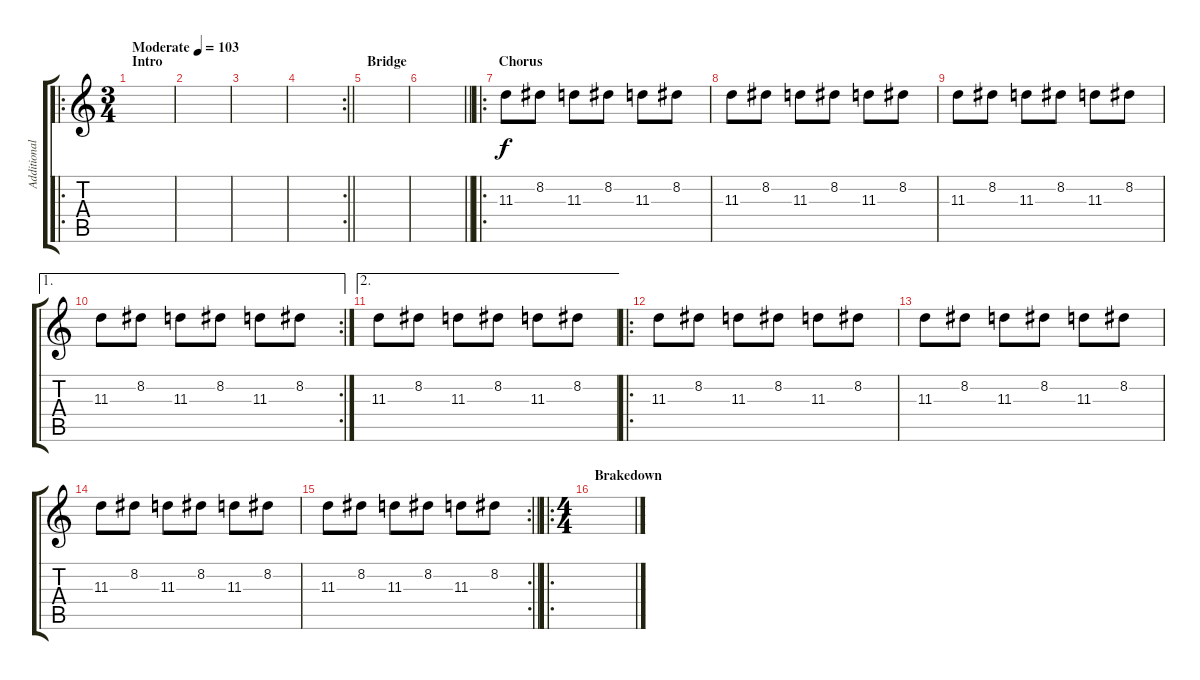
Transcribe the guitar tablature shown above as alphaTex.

\track ("Additional Lead" "Additional") {instrument distortionguitar}
\staff {score tabs}
\tuning (C4 G3 Eb3 Bb2 F2 C2) {hide}
\ro
\ts (3 4)
\section ("" "Intro")
\tempo (103 "Moderate")
\clef g2
\ks c
|
|
|
\rc 2
\barLineRight lightlight
|
\section ("" "Bridge")
|
\barLineRight lightlight
|
\ro
\section ("" "Chorus")
11.3.8{volume 12} 8.2.8 11.3.8 8.2.8 11.3.8 8.2.8 |
11.3.8 8.2.8 11.3.8 8.2.8 11.3.8 8.2.8 |
11.3.8 8.2.8 11.3.8 8.2.8 11.3.8 8.2.8 |
\ae 1
\rc 2
11.3.8 8.2.8 11.3.8 8.2.8 11.3.8 8.2.8 |
\ae 2
11.3.8 8.2.8 11.3.8 8.2.8 11.3.8 8.2.8 |
\ro
11.3.8 8.2.8 11.3.8 8.2.8 11.3.8 8.2.8 |
11.3.8 8.2.8 11.3.8 8.2.8 11.3.8 8.2.8 |
11.3.8 8.2.8 11.3.8 8.2.8 11.3.8 8.2.8 |
\rc 2
\barLineRight lightlight
11.3.8 8.2.8 11.3.8 8.2.8 11.3.8 8.2.8 |
\ro
\ts (4 4)
\section ("" "Brakedown")
